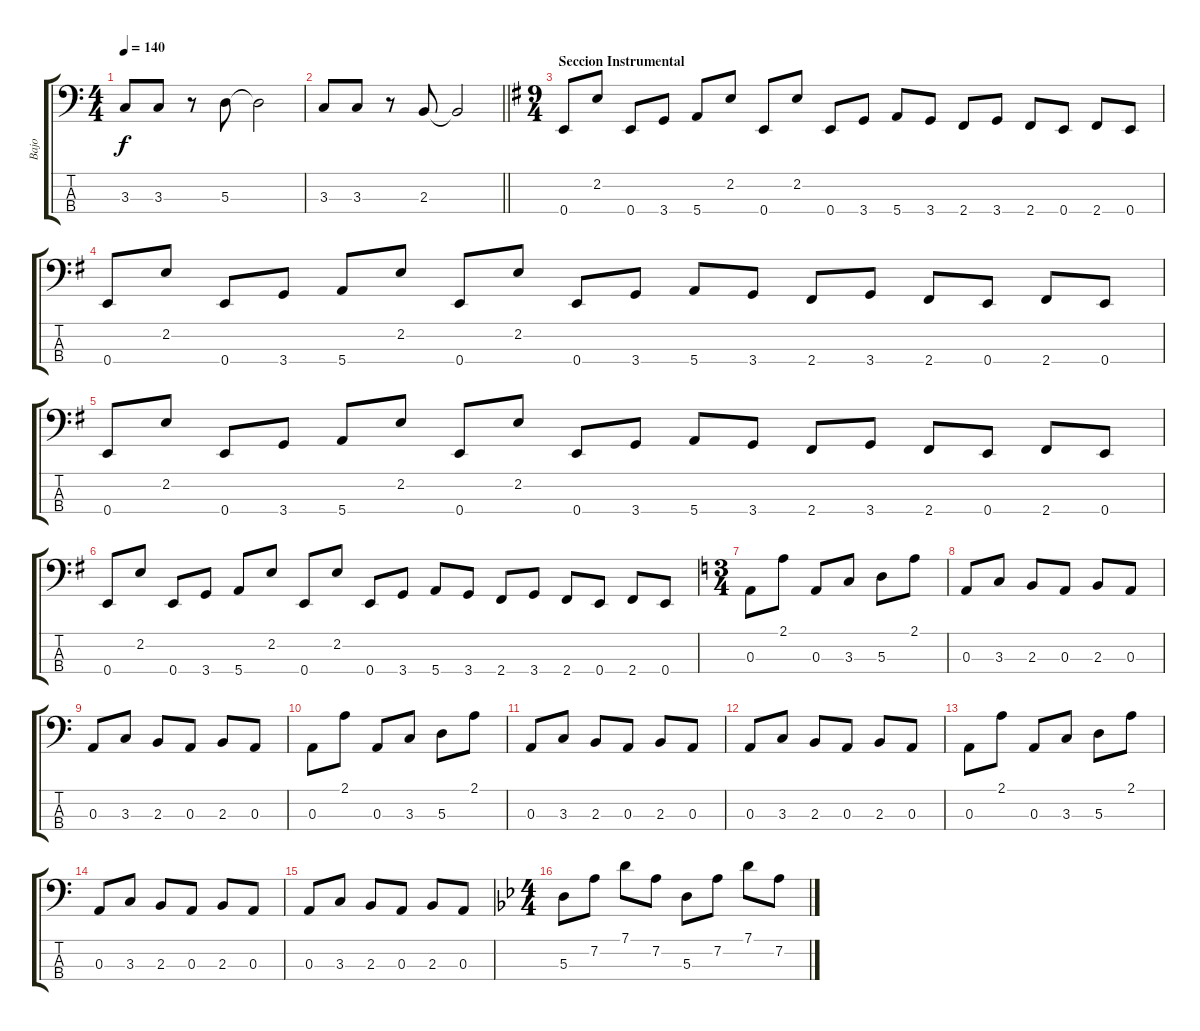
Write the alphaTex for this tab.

\track ("Bajo" "Bajo") {instrument electricbassfinger}
\staff {score tabs}
\tuning (G2 D2 A1 E1) {hide}
\ts (4 4)
\tempo 140
\clef f4
\ks c
3.3.8{dy f} 3.3.8 r.8 5.3.8 5.3{t}.2 |
\barLineRight lightlight
3.3.8 3.3.8 r.8 2.3.8 2.3{t}.2 |
\ts (9 4)
\section ("" "Seccion Instrumental")
\ks eminor
0.4.8 2.2.8 0.4.8 3.4.8 5.4.8 2.2.8 0.4.8 2.2.8 0.4.8 3.4.8 5.4.8 3.4.8 2.4.8 3.4.8 2.4.8 0.4.8 2.4.8 0.4.8 |
0.4.8 2.2.8 0.4.8 3.4.8 5.4.8 2.2.8 0.4.8 2.2.8 0.4.8 3.4.8 5.4.8 3.4.8 2.4.8 3.4.8 2.4.8 0.4.8 2.4.8 0.4.8 |
0.4.8 2.2.8 0.4.8 3.4.8 5.4.8 2.2.8 0.4.8 2.2.8 0.4.8 3.4.8 5.4.8 3.4.8 2.4.8 3.4.8 2.4.8 0.4.8 2.4.8 0.4.8 |
0.4.8 2.2.8 0.4.8 3.4.8 5.4.8 2.2.8 0.4.8 2.2.8 0.4.8 3.4.8 5.4.8 3.4.8 2.4.8 3.4.8 2.4.8 0.4.8 2.4.8 0.4.8 |
\ts (3 4)
\ks aminor
0.3.8 2.1.8 0.3.8 3.3.8 5.3.8 2.1.8 |
0.3.8 3.3.8 2.3.8 0.3.8 2.3.8 0.3.8 |
0.3.8 3.3.8 2.3.8 0.3.8 2.3.8 0.3.8 |
0.3.8 2.1.8 0.3.8 3.3.8 5.3.8 2.1.8 |
0.3.8 3.3.8 2.3.8 0.3.8 2.3.8 0.3.8 |
0.3.8 3.3.8 2.3.8 0.3.8 2.3.8 0.3.8 |
0.3.8 2.1.8 0.3.8 3.3.8 5.3.8 2.1.8 |
0.3.8 3.3.8 2.3.8 0.3.8 2.3.8 0.3.8 |
0.3.8 3.3.8 2.3.8 0.3.8 2.3.8 0.3.8 |
\ts (4 4)
\ks gminor
5.3.8 7.2.8 7.1.8 7.2.8 5.3.8 7.2.8 7.1.8 7.2.8
